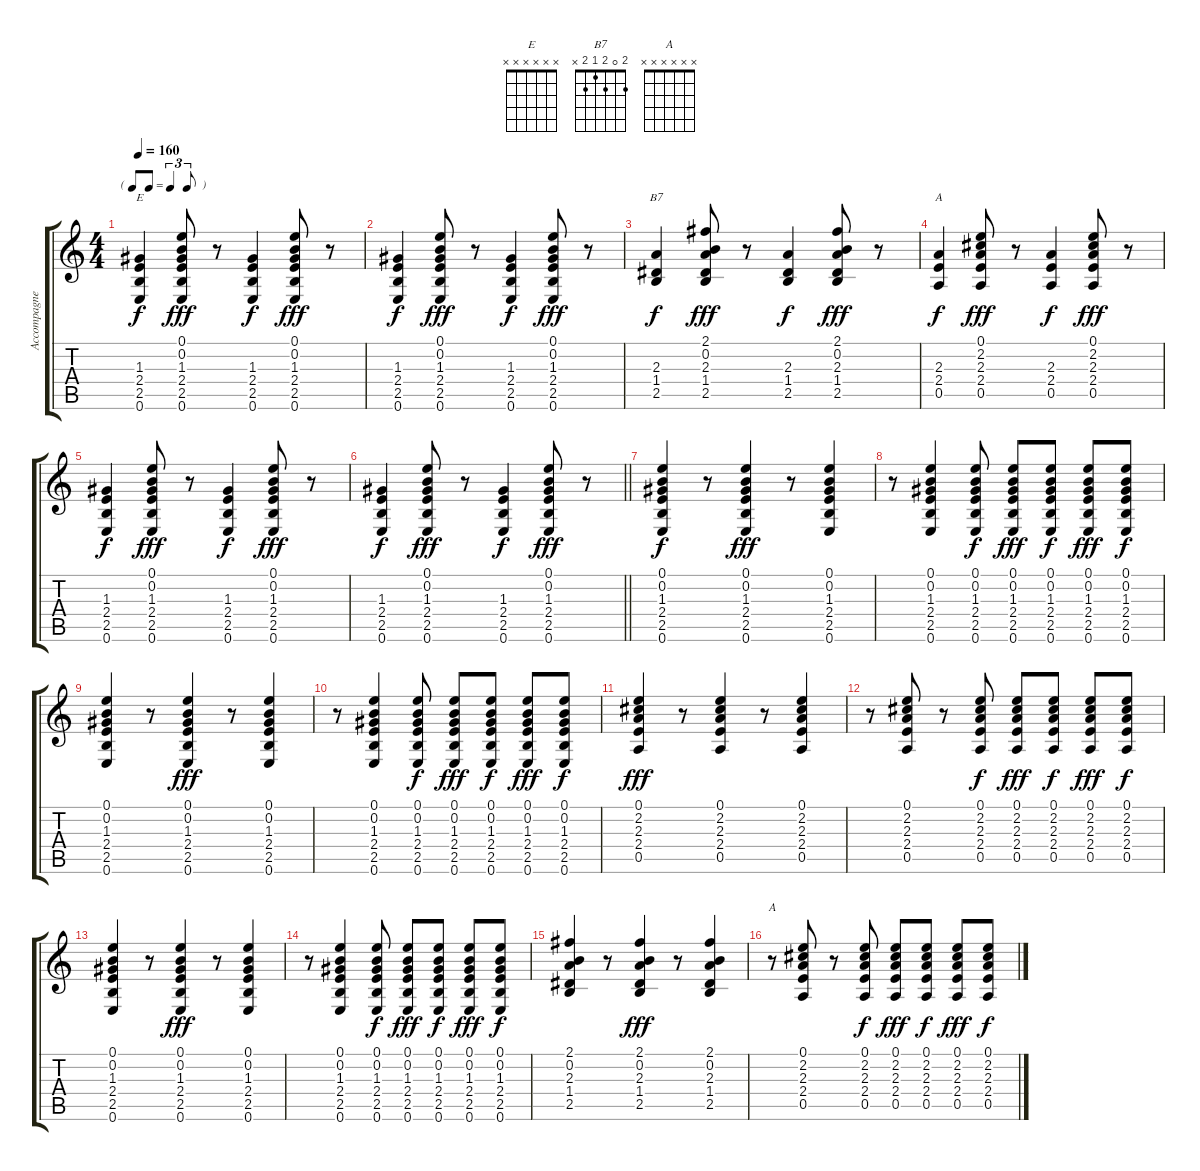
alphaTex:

\track ("Accompagnement2" "Accompagne") {instrument acousticguitarsteel}
\staff {score tabs}
\tuning (E4 B3 G3 D3 A2 E2) {hide}
\chord ("E" x x x x x x)
\chord ("B7" 2 0 2 1 2 x)
\chord ("A" 0 2 2 2 0 x)
\chord ("A" x x x x x x)
\ts (4 4)
\tf triplet8th
\tempo 160
\clef g2
\ks c
(1.3 2.4 2.5 0.6).4{ch "E" dy f} (0.1 0.2 1.3 2.4 2.5 0.6).8{dy fff} r.8 (1.3 2.4 2.5 0.6).4{dy f} (0.1 0.2 1.3 2.4 2.5 0.6).8{dy fff} r.8 |
(1.3 2.4 2.5 0.6).4{dy f} (0.1 0.2 1.3 2.4 2.5 0.6).8{dy fff} r.8 (1.3 2.4 2.5 0.6).4{dy f} (0.1 0.2 1.3 2.4 2.5 0.6).8{dy fff} r.8 |
(2.3 1.4 2.5).4{ch "B7" dy f} (2.1 0.2 2.3 1.4 2.5).8{dy fff} r.8 (2.3 1.4 2.5).4{dy f} (2.1 0.2 2.3 1.4 2.5).8{dy fff} r.8 |
(2.3 2.4 0.5).4{ch "A" dy f} (0.1 2.2 2.3 2.4 0.5).8{dy fff} r.8 (2.3 2.4 0.5).4{dy f} (0.1 2.2 2.3 2.4 0.5).8{dy fff} r.8 |
(1.3 2.4 2.5 0.6).4{dy f} (0.1 0.2 1.3 2.4 2.5 0.6).8{dy fff} r.8 (1.3 2.4 2.5 0.6).4{dy f} (0.1 0.2 1.3 2.4 2.5 0.6).8{dy fff} r.8 |
\barLineRight lightlight
(1.3 2.4 2.5 0.6).4{dy f} (0.1 0.2 1.3 2.4 2.5 0.6).8{dy fff} r.8 (1.3 2.4 2.5 0.6).4{dy f} (0.1 0.2 1.3 2.4 2.5 0.6).8{dy fff} r.8 |
(0.1 0.2 1.3 2.4 2.5 0.6).4{dy f} r.8 (0.1 0.2 1.3 2.4 2.5 0.6).4{dy fff} r.8 (0.1 0.2 1.3 2.4 2.5 0.6).4 |
r.8 (0.1 0.2 1.3 2.4 2.5 0.6).4 (0.1 0.2 1.3 2.4 2.5 0.6).8{dy f} (0.1 0.2 1.3 2.4 2.5 0.6).8{dy fff} (0.1 0.2 1.3 2.4 2.5 0.6).8{dy f} (0.1 0.2 1.3 2.4 2.5 0.6).8{dy fff} (0.1 0.2 1.3 2.4 2.5 0.6).8{dy f} |
(0.1 0.2 1.3 2.4 2.5 0.6).4 r.8 (0.1 0.2 1.3 2.4 2.5 0.6).4{dy fff} r.8 (0.1 0.2 1.3 2.4 2.5 0.6).4 |
r.8 (0.1 0.2 1.3 2.4 2.5 0.6).4 (0.1 0.2 1.3 2.4 2.5 0.6).8{dy f} (0.1 0.2 1.3 2.4 2.5 0.6).8{dy fff} (0.1 0.2 1.3 2.4 2.5 0.6).8{dy f} (0.1 0.2 1.3 2.4 2.5 0.6).8{dy fff} (0.1 0.2 1.3 2.4 2.5 0.6).8{dy f} |
(0.1 2.2 2.3 2.4 0.5).4{dy fff} r.8 (0.1 2.2 2.3 2.4 0.5).4 r.8 (0.1 2.2 2.3 2.4 0.5).4 |
r.8 (0.1 2.2 2.3 2.4 0.5).8 r.8 (0.1 2.2 2.3 2.4 0.5).8{dy f} (0.1 2.2 2.3 2.4 0.5).8{dy fff} (0.1 2.2 2.3 2.4 0.5).8{dy f} (0.1 2.2 2.3 2.4 0.5).8{dy fff} (0.1 2.2 2.3 2.4 0.5).8{dy f} |
(0.1 0.2 1.3 2.4 2.5 0.6).4 r.8 (0.1 0.2 1.3 2.4 2.5 0.6).4{dy fff} r.8 (0.1 0.2 1.3 2.4 2.5 0.6).4 |
r.8 (0.1 0.2 1.3 2.4 2.5 0.6).4 (0.1 0.2 1.3 2.4 2.5 0.6).8{dy f} (0.1 0.2 1.3 2.4 2.5 0.6).8{dy fff} (0.1 0.2 1.3 2.4 2.5 0.6).8{dy f} (0.1 0.2 1.3 2.4 2.5 0.6).8{dy fff} (0.1 0.2 1.3 2.4 2.5 0.6).8{dy f} |
(2.1 0.2 2.3 1.4 2.5).4 r.8 (2.1 0.2 2.3 1.4 2.5).4{dy fff} r.8 (2.1 0.2 2.3 1.4 2.5).4 |
r.8{ch "A"} (0.1 2.2 2.3 2.4 0.5).8 r.8 (0.1 2.2 2.3 2.4 0.5).8{dy f} (0.1 2.2 2.3 2.4 0.5).8{dy fff} (0.1 2.2 2.3 2.4 0.5).8{dy f} (0.1 2.2 2.3 2.4 0.5).8{dy fff} (0.1 2.2 2.3 2.4 0.5).8{dy f}
